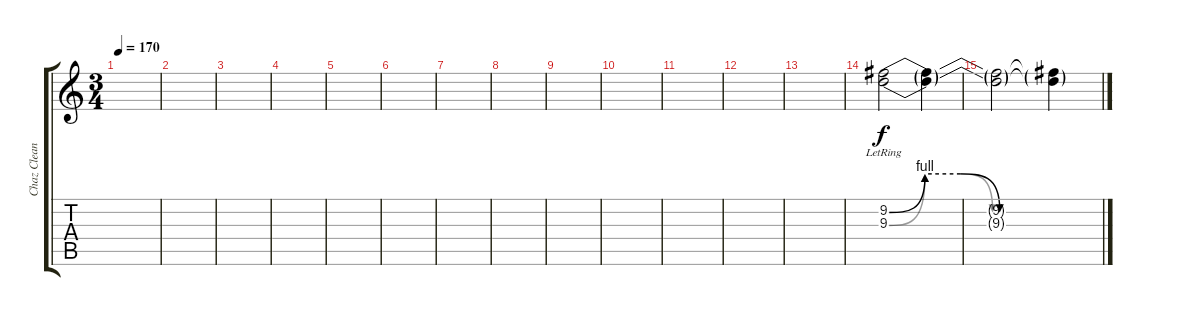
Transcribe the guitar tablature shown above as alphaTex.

\track ("Chaz Clean" "Chaz Clean") {instrument electricguitarjazz}
\staff {score tabs}
\tuning (D4 A3 F3 C3 G2 C2) {hide}
\ts (3 4)
\tempo 170
\clef g2
\ks c
|
|
|
|
|
|
|
|
|
|
|
|
|
(9.2{be (custom 0 0 10 4 20 4 31 0 60 0) lr} 9.3{be (custom 0 0 10 4 20 4 29 0 60 0) lr}).2 (9.2{t} 9.3{t}).4 |
(9.2{t} 9.3{t}).2 (9.2{t} 9.3{t}).4
